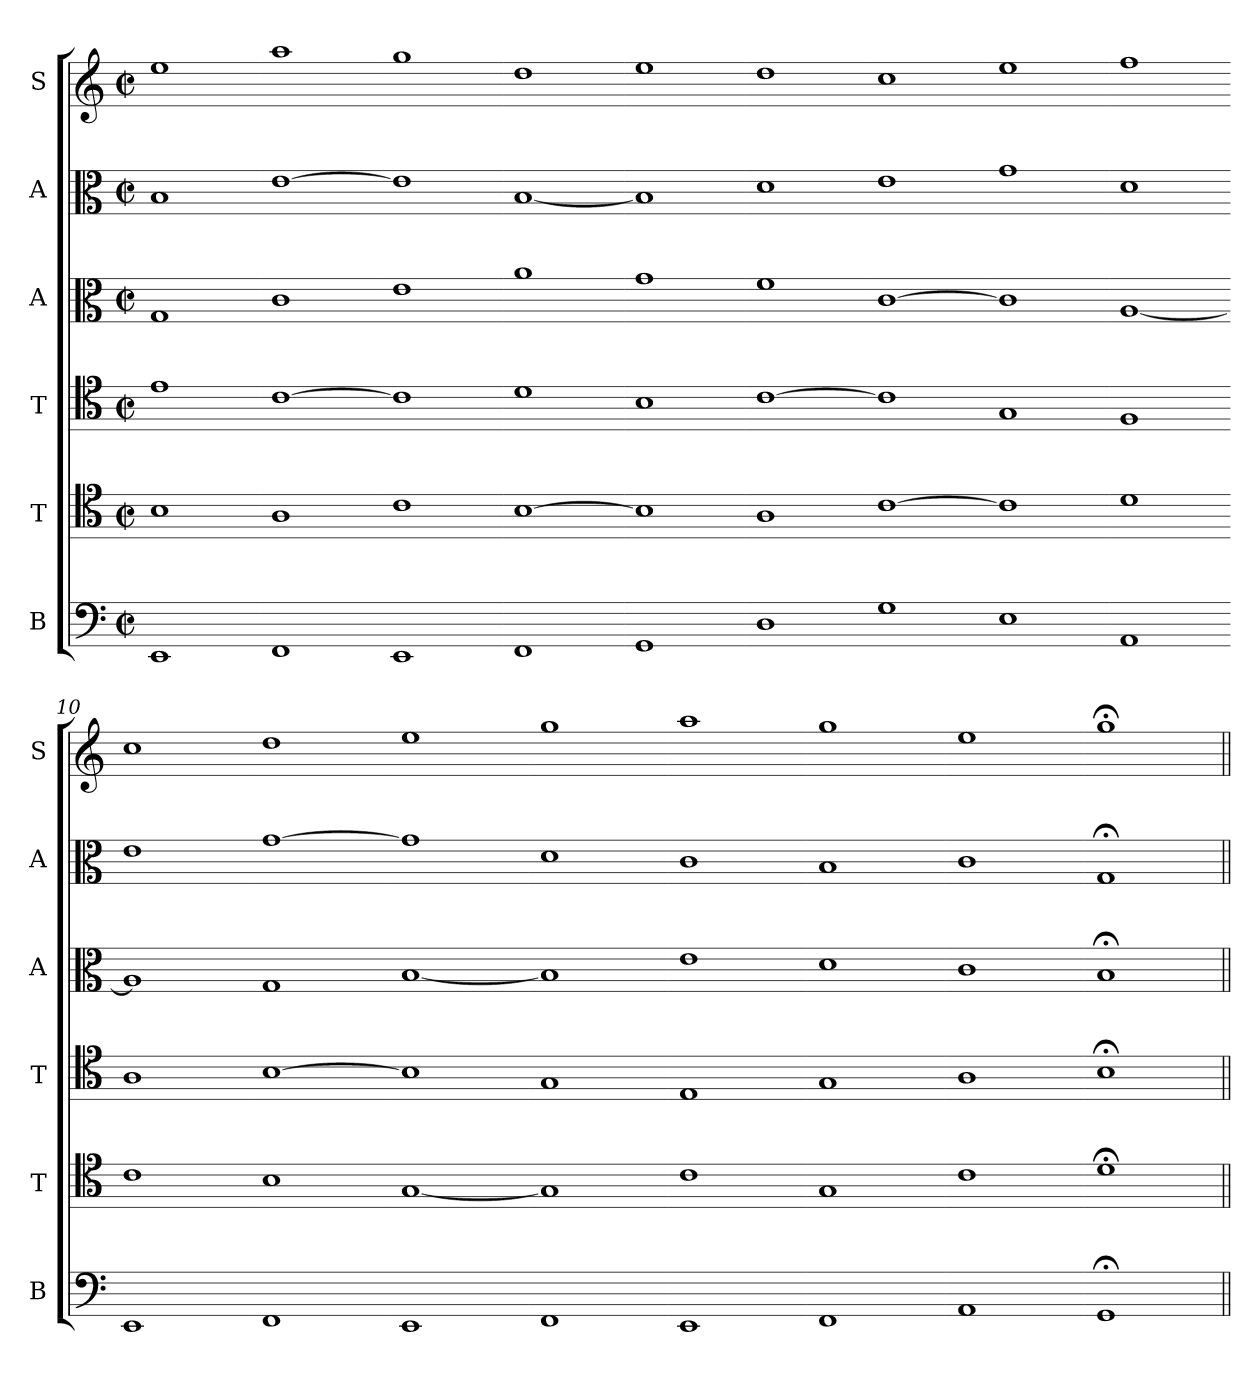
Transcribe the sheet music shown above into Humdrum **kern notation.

**kern	**kern	**kern	**kern	**kern	**kern
*part6	*part5	*part4	*part3	*part2	*part1
*staff6	*staff5	*staff4	*staff3	*staff2	*staff1
*I"B	*I"T	*I"T	*I"A	*I"A	*I"S
*I'B	*I'T	*I'T	*I'A	*I'A	*I'S
*clefF4	*clefC4	*clefC4	*clefC3	*clefC3	*clefG2
*k[]	*k[]	*k[]	*k[]	*k[]	*k[]
*M2/2	*M2/2	*M2/2	*M2/2	*M2/2	*M2/2
*met(c|)	*met(c|)	*met(c|)	*met(c|)	*met(c|)	*met(c|)
*MM208	*MM208	*MM208	*MM208	*MM208	*MM208
=1	=1	=1	=1	=1	=1
1EE	1B	1e	1G	1B	1ee
=2-	=2-	=2-	=2-	=2-	=2-
1FF	1A	[1c	1c	[1e	1aa
=3-	=3-	=3-	=3-	=3-	=3-
1EE	1c	1c]	1e	1e]	1gg
=4-	=4-	=4-	=4-	=4-	=4-
1FF	[1B	1d	1a	[1B	1dd
=5-	=5-	=5-	=5-	=5-	=5-
1GG	1B]	1B	1g	1B]	1ee
=6-	=6-	=6-	=6-	=6-	=6-
1D	1A	[1c	1f	1d	1dd
=7-	=7-	=7-	=7-	=7-	=7-
1G	[1c	1c]	[1c	1e	1cc
=8-	=8-	=8-	=8-	=8-	=8-
1E	1c]	1G	1c]	1g	1ee
=9-	=9-	=9-	=9-	=9-	=9-
1AA	1d	1F	[1A	1d	1ff
=10-	=10-	=10-	=10-	=10-	=10-
1EE	1c	1A	1A]	1e	1cc
=11-	=11-	=11-	=11-	=11-	=11-
1FF	1B	[1B	1G	[1g	1dd
=12-	=12-	=12-	=12-	=12-	=12-
1EE	[1G	1B]	[1B	1g]	1ee
=13-	=13-	=13-	=13-	=13-	=13-
1FF	1G]	1G	1B]	1d	1gg
=14-	=14-	=14-	=14-	=14-	=14-
1EE	1c	1E	1e	1c	1aa
=15-	=15-	=15-	=15-	=15-	=15-
1FF	1G	1G	1d	1B	1gg
=16-	=16-	=16-	=16-	=16-	=16-
1AA	1c	1A	1c	1c	1ee
=17-	=17-	=17-	=17-	=17-	=17-
1GG;<	1d;<	1B;<	1B;<	1G;	1gg;<
=||	=||	=||	=||	=||	=||
*-	*-	*-	*-	*-	*-
